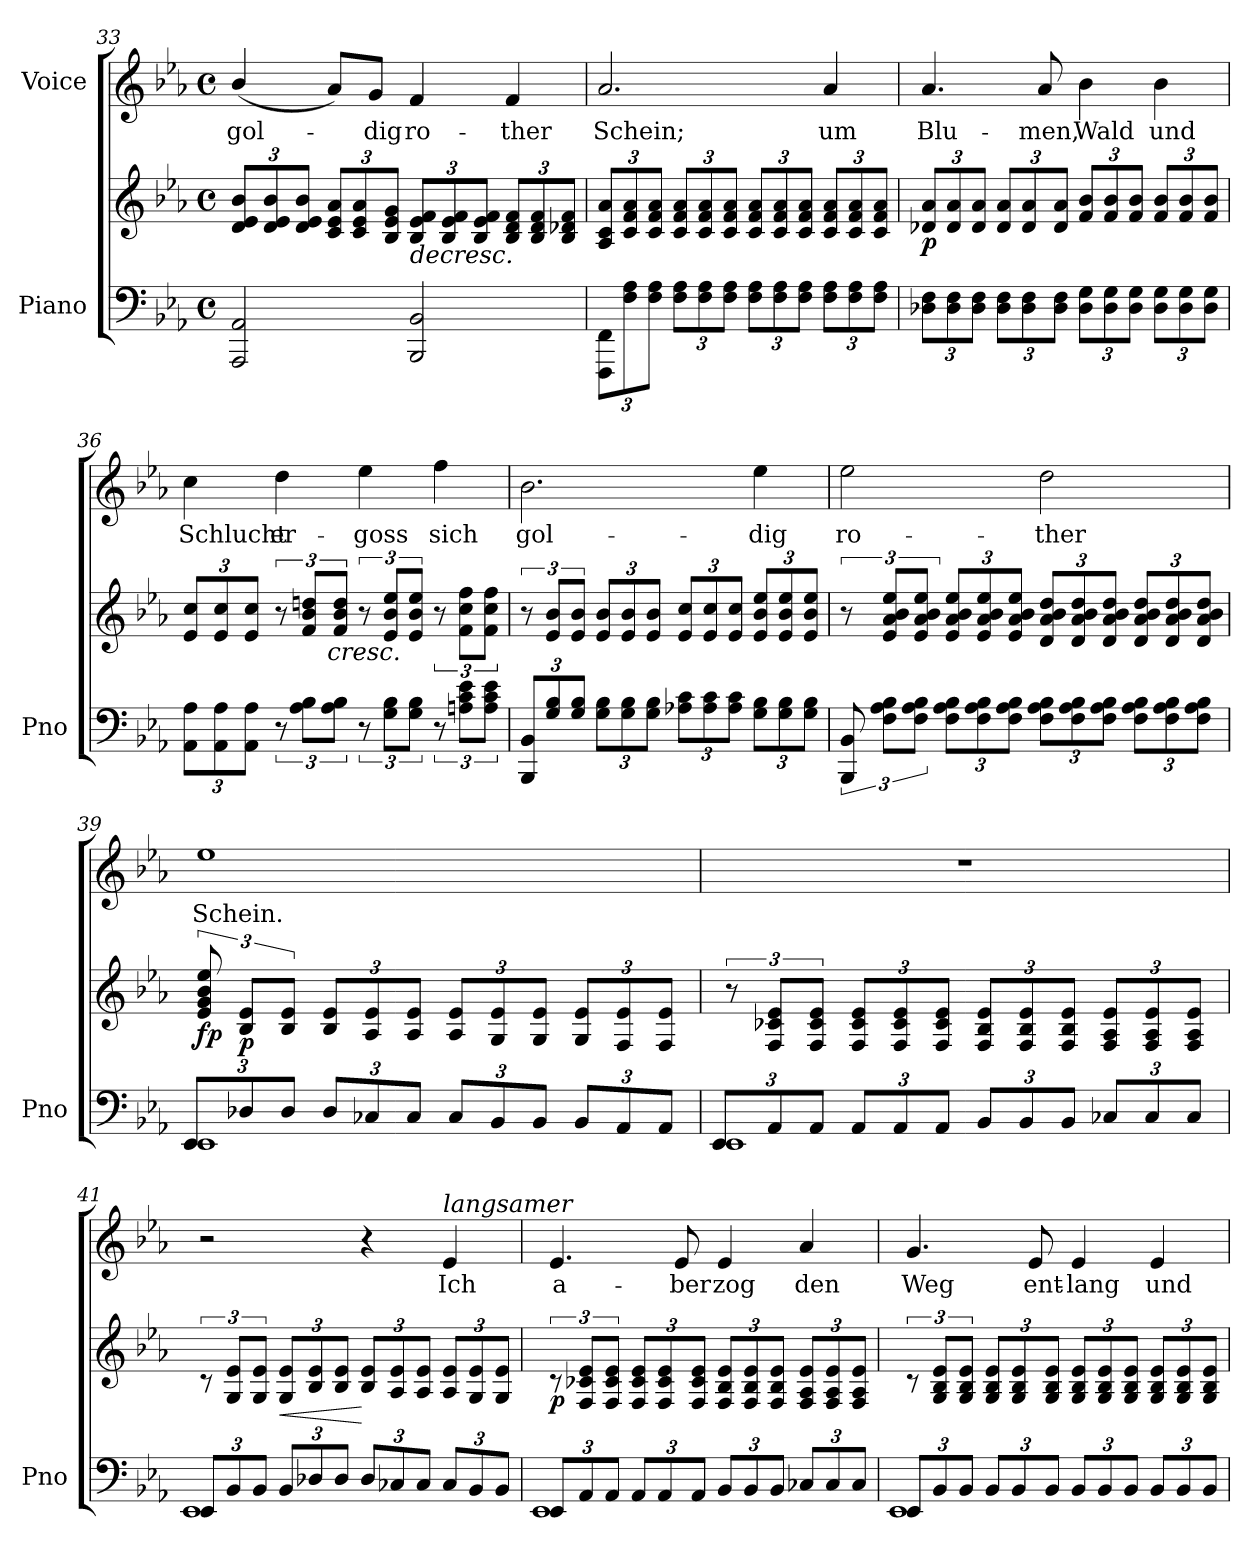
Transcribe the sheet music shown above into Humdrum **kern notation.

**kern	**kern	**dynam	**kern	**text
*part2	*part2	*part2	*part1	*part1
*staff3	*staff2	*staff2/3	*staff1	*staff1
*I"Piano	*	*	*I"Voice	*
*I'Pno	*	*	*	*
*clefF4	*clefG2	*	*clefG2	*
*k[b-e-a-]	*k[b-e-a-]	*	*k[b-e-a-]	*
*M4/4	*M4/4	*	*M4/4	*
*met(c)	*met(c)	*	*met(c)	*
*	*Xbrackettup	*	*	*
=33	=33	=33	=33	=33
!	!	!	!	!LO:LY:b
2AAA-/ 2AA-/	12d/ 12e-/ 12b-/L	.	(4b-/	gol-
.	12d/ 12e-/ 12b-/	.	.	.
.	12d/ 12e-/ 12b-/J	.	.	.
.	12c/ 12e-/ 12a-/L	.	8a-/L)	.
.	12c/ 12e-/ 12a-/	.	.	.
!	!	!	!	!LO:LY:b
.	.	.	8g/J	-dig
.	12B-/ 12e-/ 12g/J	.	.	.
!	!	!LO:HP:b	!	!LO:LY:b
2BBB-/ 2BB-/	12B-/ 12e-/ 12f/L	>	4f/	ro-
.	12B-/ 12e-/ 12f/	.	.	.
.	12B-/ 12e-/ 12f/J	.	.	.
!	!	!	!	!LO:LY:b
.	12B-/ 12d/ 12f/L	.	4f/	-ther
.	12B-/ 12d/ 12f/	.	.	.
.	12B-/ 12d-X/ 12f/J	.	.	.
=34	=34	=34	=34	=34
*Xbrackettup	*	*	*	*
!	!	!	!	!LO:LY:b
12FFF/ 12FF/L	12A-/ 12c/ 12a-/L	.	2.a-/	Schein;
12F\ 12A-\	12c/ 12f/ 12a-/	.	.	.
12F\ 12A-\J	12c/ 12f/ 12a-/J	.	.	.
12F\ 12A-\L	12c/ 12f/ 12a-/L	.	.	.
12F\ 12A-\	12c/ 12f/ 12a-/	.	.	.
12F\ 12A-\J	12c/ 12f/ 12a-/J	.	.	.
12F\ 12A-\L	12c/ 12f/ 12a-/L	.	.	.
12F\ 12A-\	12c/ 12f/ 12a-/	.	.	.
12F\ 12A-\J	12c/ 12f/ 12a-/J	.	.	.
!	!	!	!	!LO:LY:b
12F\ 12A-\L	12c/ 12f/ 12a-/L	.	4a-/	um
12F\ 12A-\	12c/ 12f/ 12a-/	.	.	.
12F\ 12A-\J	12c/ 12f/ 12a-/J	.	.	.
!!LO:LB:g=z
=35	=35	=35	=35	=35
!	!	!LO:DY:b	!	!LO:LY:b
12D-X\ 12F\L	12d-X/ 12a-/L	p	4.a-/	Blu-
12D-\ 12F\	12d-/ 12a-/	.	.	.
12D-\ 12F\J	12d-/ 12a-/J	.	.	.
12D-\ 12F\L	12d-/ 12a-/L	.	.	.
12D-\ 12F\	12d-/ 12a-/	.	.	.
!	!	!	!	!LO:LY:b
.	.	.	8a-/	-men,
12D-\ 12F\J	12d-/ 12a-/J	.	.	.
!	!	!	!	!LO:LY:b
12D-\ 12G\L	12f/ 12b-/L	.	4b-\	Wald
12D-\ 12G\	12f/ 12b-/	.	.	.
12D-\ 12G\J	12f/ 12b-/J	.	.	.
!	!	!	!	!LO:LY:b
12D-\ 12G\L	12f/ 12b-/L	.	4b-\	und
12D-\ 12G\	12f/ 12b-/	.	.	.
12D-\ 12G\J	12f/ 12b-/J	.	.	.
=36	=36	=36	=36	=36
!	!	!	!	!LO:LY:b
12AA-\ 12A-\L	12e-/ 12cc/L	.	4cc\	Schlucht
12AA-\ 12A-\	12e-/ 12cc/	.	.	.
12AA-\ 12A-\J	12e-/ 12cc/J	.	.	.
*brackettup	*brackettup	*	*	*
!	!	!	!	!LO:LY:b
12r	12r	.	4dd\	er-
12A-\ 12B-\L	12f/ 12b-/ 12ddn/L	.	.	.
!	!	!LO:HP:b	!	!
12A-\ 12B-\J	12f/ 12b-/ 12dd/J	<	.	.
!	!	!	!	!LO:LY:b
12r	12r	.	4ee-\	-goss
12G\ 12B-\L	12e-/ 12b-/ 12ee-/L	.	.	.
12G\ 12B-\J	12e-/ 12b-/ 12ee-/J	.	.	.
!	!	!	!	!LO:LY:b
12r	12r	.	4ff\	sich
12An\ 12c\ 12e-\L	12f\ 12cc\ 12ff\L	.	.	.
12A\ 12c\ 12e-\J	12f\ 12cc\ 12ff\J	.	.	.
.	.	]	.	.
=37	=37	=37	=37	=37
*Xbrackettup	*	*	*	*
!	!	!	!	!LO:LY:b
12BBB-/ 12BB-/L	12r	.	2.b-\	gol-
12G/ 12B-/	12e-/ 12b-/L	.	.	.
12G/ 12B-/J	12e-/ 12b-/J	.	.	.
*	*Xbrackettup	*	*	*
12G\ 12B-\L	12e-/ 12b-/L	.	.	.
12G\ 12B-\	12e-/ 12b-/	.	.	.
12G\ 12B-\J	12e-/ 12b-/J	.	.	.
12A-X\ 12c\L	12e-/ 12cc/L	.	.	.
12A-\ 12c\	12e-/ 12cc/	.	.	.
12A-\ 12c\J	12e-/ 12cc/J	.	.	.
!	!	!	!	!LO:LY:b
12G\ 12B-\L	12e-/ 12b-/ 12ee-/L	.	4ee-\	-dig
12G\ 12B-\	12e-/ 12b-/ 12ee-/	.	.	.
12G\ 12B-\J	12e-/ 12b-/ 12ee-/J	.	.	.
!!LO:LB:g=z
=38	=38	=38	=38	=38
*^	*	*	*	*
*	*brackettup	*brackettup	*	*	*
!	!	!	!	!	!LO:LY:b
1rGGyy	12BBB-/ 12BB-/	12r	.	2ee-\	ro-
.	12F\ 12A-\ 12B-\L	12e-/ 12a-/ 12b-/ 12ee-/L	.	.	.
.	12F\ 12A-\ 12B-\J	12e-/ 12a-/ 12b-/ 12ee-/J	.	.	.
*	*Xbrackettup	*Xbrackettup	*	*	*
.	12F\ 12A-\ 12B-\L	12e-/ 12a-/ 12b-/ 12ee-/L	.	.	.
.	12F\ 12A-\ 12B-\	12e-/ 12a-/ 12b-/ 12ee-/	.	.	.
.	12F\ 12A-\ 12B-\J	12e-/ 12a-/ 12b-/ 12ee-/J	.	.	.
!	!	!	!	!	!LO:LY:b
.	12F\ 12A-\ 12B-\L	12d/ 12a-/ 12b-/ 12dd/L	.	2dd\	-ther
.	12F\ 12A-\ 12B-\	12d/ 12a-/ 12b-/ 12dd/	.	.	.
.	12F\ 12A-\ 12B-\J	12d/ 12a-/ 12b-/ 12dd/J	.	.	.
.	12F\ 12A-\ 12B-\L	12d/ 12a-/ 12b-/ 12dd/L	.	.	.
.	12F\ 12A-\ 12B-\	12d/ 12a-/ 12b-/ 12dd/	.	.	.
.	12F\ 12A-\ 12B-\J	12d/ 12a-/ 12b-/ 12dd/J	.	.	.
=39	=39	=39	=39	=39	=39
*	*	*brackettup	*	*	*
!	!	!	!LO:DY:b	!	!LO:LY:b
1EE-	12EE-/L	12e-/ 12g/ 12b-/ 12ee-/	fp	1ee-	Schein.
!	!	!	!LO:DY:b	!	!
.	12D-X/	12B-/ 12e-/L	p	.	.
.	12D-/J	12B-/ 12e-/J	.	.	.
*	*	*Xbrackettup	*	*	*
.	12D-/L	12B-/ 12e-/L	.	.	.
.	12C-X/	12A-/ 12e-/	.	.	.
.	12C-/J	12A-/ 12e-/J	.	.	.
.	12C-/L	12A-/ 12e-/L	.	.	.
.	12BB-/	12G/ 12e-/	.	.	.
.	12BB-/J	12G/ 12e-/J	.	.	.
.	12BB-/L	12G/ 12e-/L	.	.	.
.	12AA-/	12F/ 12e-/	.	.	.
.	12AA-/J	12F/ 12e-/J	.	.	.
=40	=40	=40	=40	=40	=40
*	*	*brackettup	*	*	*
1EE-	12EE-/L	12r	.	1r	.
.	12AA-/	12F/ 12c-X/ 12e-/L	.	.	.
.	12AA-/J	12F/ 12c-/ 12e-/J	.	.	.
*	*	*Xbrackettup	*	*	*
.	12AA-/L	12F/ 12c-/ 12e-/L	.	.	.
.	12AA-/	12F/ 12c-/ 12e-/	.	.	.
.	12AA-/J	12F/ 12c-/ 12e-/J	.	.	.
.	12BB-/L	12F/ 12B-/ 12e-/L	.	.	.
.	12BB-/	12F/ 12B-/ 12e-/	.	.	.
.	12BB-/J	12F/ 12B-/ 12e-/J	.	.	.
.	12C-X/L	12F/ 12A-/ 12e-/L	.	.	.
.	12C-/	12F/ 12A-/ 12e-/	.	.	.
.	12C-/J	12F/ 12A-/ 12e-/J	.	.	.
!!LO:PB:g=z
=41	=41	=41	=41	=41	=41
*	*	*^	*	*	*
*	*	*	*brackettup	*	*	*
12EE-/L	1EE-	1ryy	12r	.	2r	.
12BB-/	.	.	12G/ 12e-/L	.	.	.
12BB-/J	.	.	12G/ 12e-/J	.	.	.
*	*	*	*Xbrackettup	*	*	*
!	!	!	!	!LO:HP:b	!	!
12BB-/L	.	.	12G/ 12e-/L	<	.	.
12D-X/	.	.	12B-/ 12e-/	.	.	.
12D-/J	.	.	12B-/ 12e-/J	.	.	.
12D-/L	.	.	12B-/ 12e-/L	[	4r	.
12C-X/	.	.	12A-/ 12e-/	.	.	.
12C-/J	.	.	12A-/ 12e-/J	.	.	.
!	!	!	!	!	!LO:TX:a:i:t=langsamer	!
!	!	!	!	!	!	!LO:LY:b
12C-/L	.	.	12A-/ 12e-/L	.	4e-/	Ich
12BB-/	.	.	12G/ 12e-/	.	.	.
12BB-/J	.	.	12G/ 12e-/J	.	.	.
*v	*v	*	*	*	*	*
*	*v	*v	*	*	*
.	.	[	.	.
=42	=42	=42	=42	=42
*^	*^	*	*	*
*	*	*	*brackettup	*	*	*
!	!	!	!	!LO:DY:b	!	!LO:LY:b
12EE-/L	1EE-	1ryy	12r	p	4.e-/	a-
12AA-/	.	.	12F/ 12c-X/ 12e-/L	.	.	.
12AA-/J	.	.	12F/ 12c-/ 12e-/J	.	.	.
*	*	*	*Xbrackettup	*	*	*
12AA-/L	.	.	12F/ 12c-/ 12e-/L	.	.	.
12AA-/	.	.	12F/ 12c-/ 12e-/	.	.	.
!	!	!	!	!	!	!LO:LY:b
.	.	.	.	.	8e-/	-ber
12AA-/J	.	.	12F/ 12c-/ 12e-/J	.	.	.
!	!	!	!	!	!	!LO:LY:b
12BB-/L	.	.	12F/ 12B-/ 12e-/L	.	4e-/	zog
12BB-/	.	.	12F/ 12B-/ 12e-/	.	.	.
12BB-/J	.	.	12F/ 12B-/ 12e-/J	.	.	.
!	!	!	!	!	!	!LO:LY:b
12C-X/L	.	.	12F/ 12A-/ 12e-/L	.	4a-/	den
12C-/	.	.	12F/ 12A-/ 12e-/	.	.	.
12C-/J	.	.	12F/ 12A-/ 12e-/J	.	.	.
=43	=43	=43	=43	=43	=43	=43
*	*	*	*brackettup	*	*	*
!	!	!	!	!	!	!LO:LY:b
12EE-/L	1EE-	1ryy	12r	.	4.g/	Weg
12BB-/	.	.	12G/ 12B-/ 12e-/L	.	.	.
12BB-/J	.	.	12G/ 12B-/ 12e-/J	.	.	.
*	*	*	*Xbrackettup	*	*	*
12BB-/L	.	.	12G/ 12B-/ 12e-/L	.	.	.
12BB-/	.	.	12G/ 12B-/ 12e-/	.	.	.
!	!	!	!	!	!	!LO:LY:b
.	.	.	.	.	8e-/	ent-
12BB-/J	.	.	12G/ 12B-/ 12e-/J	.	.	.
!	!	!	!	!	!	!LO:LY:b
12BB-/L	.	.	12G/ 12B-/ 12e-/L	.	4e-/	-lang
12BB-/	.	.	12G/ 12B-/ 12e-/	.	.	.
12BB-/J	.	.	12G/ 12B-/ 12e-/J	.	.	.
!	!	!	!	!	!	!LO:LY:b
12BB-/L	.	.	12G/ 12B-/ 12e-/L	.	4e-/	und
12BB-/	.	.	12G/ 12B-/ 12e-/	.	.	.
12BB-/J	.	.	12G/ 12B-/ 12e-/J	.	.	.
*v	*v	*	*	*	*	*
*	*v	*v	*	*	*
=	=	=	=	=
*-	*-	*-	*-	*-
